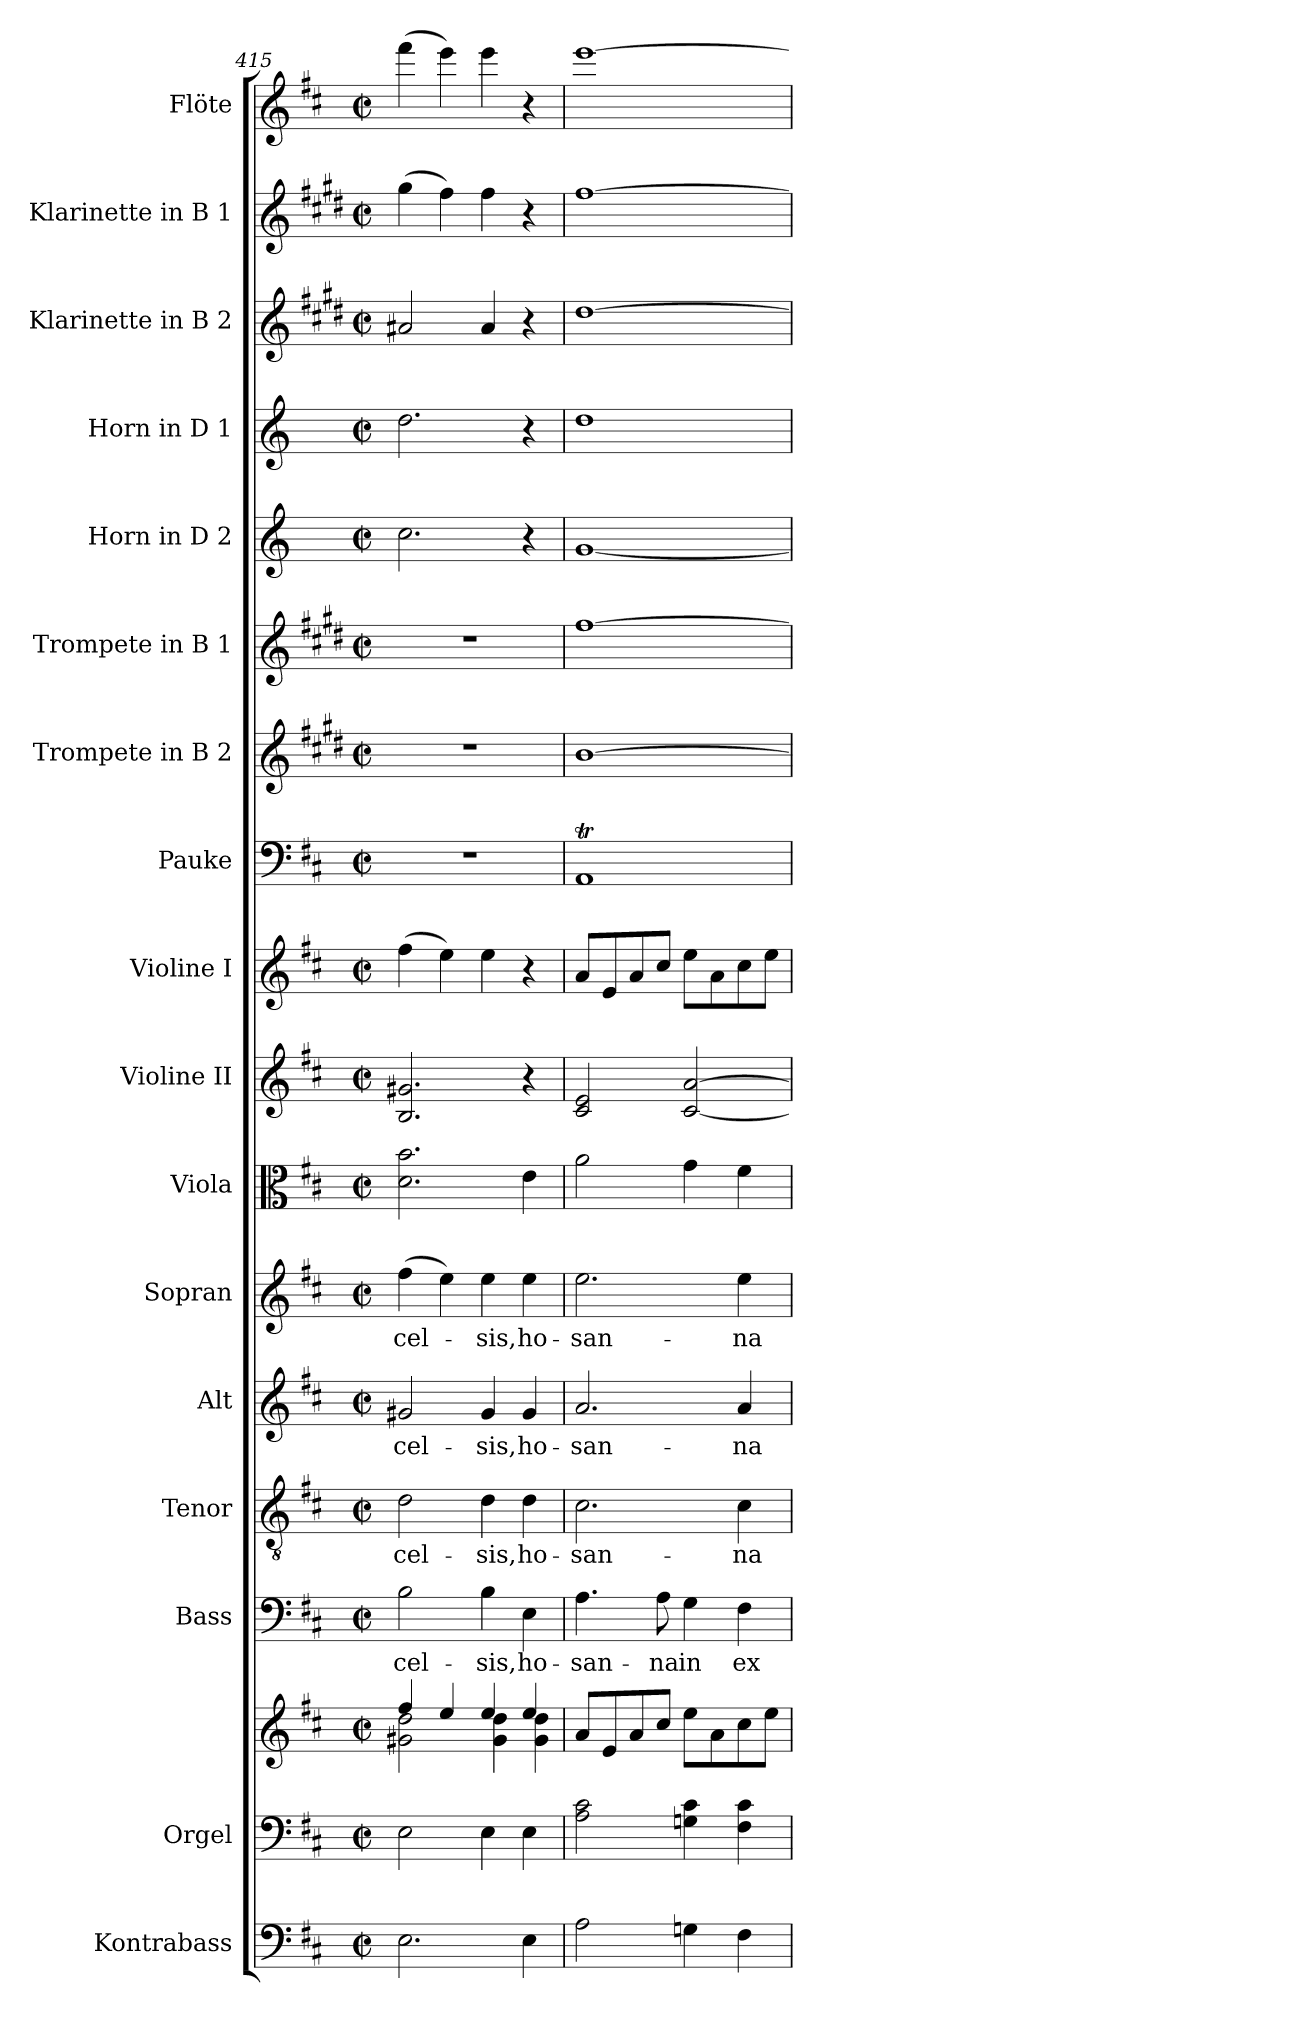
**kern	**kern	**kern	**kern	**text	**kern	**text	**kern	**text	**kern	**text	**kern	**kern	**kern	**kern	**kern	**kern	**kern	**kern	**kern	**kern	**kern
*part17	*part16	*part16	*part15	*part15	*part14	*part14	*part13	*part13	*part12	*part12	*part11	*part10	*part9	*part8	*part7	*part6	*part5	*part4	*part3	*part2	*part1
*staff18	*staff17	*staff16	*staff15	*staff15	*staff14	*staff14	*staff13	*staff13	*staff12	*staff12	*staff11	*staff10	*staff9	*staff8	*staff7	*staff6	*staff5	*staff4	*staff3	*staff2	*staff1
*I"Kontrabass	*I"Orgel	*	*I"Bass	*	*I"Tenor	*	*I"Alt	*	*I"Sopran	*	*I"Viola	*I"Violine II	*I"Violine I	*I"Pauke	*I"Trompete in B 2	*I"Trompete in B 1	*I"Horn in D 2	*I"Horn in D 1	*I"Klarinette in B 2	*I"Klarinette in B 1	*I"Flöte
*I'Kb.	*I'Org.	*	*I'B	*	*I'T	*	*I'A	*	*I'S	*	*I'Vla.	*I'Vl. II	*I'Vl. I	*I'Pk.	*I'Trp. 2	*I'Trp. 1	*I'Hrn. 2	*I'Hrn. 1	*I'Kl. 2	*I'Kl. 1	*I'Fl.
*clefF4	*clefF4	*clefG2	*clefF4	*	*clefGv2	*	*clefG2	*	*clefG2	*	*clefC3	*clefG2	*clefG2	*clefF4	*clefG2	*clefG2	*clefG2	*clefG2	*clefG2	*clefG2	*clefG2
*ITrd7c12	*	*	*	*	*	*	*	*	*	*	*	*	*	*	*ITrd1c2	*ITrd1c2	*ITrd-1c-2	*ITrd-1c-2	*ITrd1c2	*ITrd1c2	*
*k[f#c#]	*k[f#c#]	*k[f#c#]	*k[f#c#]	*	*k[f#c#]	*	*k[f#c#]	*	*k[f#c#]	*	*k[f#c#]	*k[f#c#]	*k[f#c#]	*k[f#c#]	*k[f#c#]	*k[f#c#]	*k[f#c#]	*k[f#c#]	*k[f#c#]	*k[f#c#]	*k[f#c#]
*D:	*D:	*D:	*D:	*	*D:	*	*D:	*	*D:	*	*D:	*D:	*D:	*D:	*D:	*D:	*D:	*D:	*D:	*D:	*D:
*M2/2	*M2/2	*M2/2	*M2/2	*	*M2/2	*	*M2/2	*	*M2/2	*	*M2/2	*M2/2	*M2/2	*M2/2	*M2/2	*M2/2	*M2/2	*M2/2	*M2/2	*M2/2	*M2/2
*met(c|)	*met(c|)	*met(c|)	*met(c|)	*	*met(c|)	*	*met(c|)	*	*met(c|)	*	*met(c|)	*met(c|)	*met(c|)	*met(c|)	*met(c|)	*met(c|)	*met(c|)	*met(c|)	*met(c|)	*met(c|)	*met(c|)
=415	=415	=415	=415	=415	=415	=415	=415	=415	=415	=415	=415	=415	=415	=415	=415	=415	=415	=415	=415	=415	=415
*	*	*^	*	*	*	*	*	*	*	*	*	*	*	*	*	*	*	*	*	*	*
!	!	!	!	!	!LO:LY:b	!	!LO:LY:b	!	!LO:LY:b	!	!LO:LY:b	!	!	!	!	!	!	!	!	!	!	!
2.EE\	2E\	4ff#/	2g#X\ 2dd\	2B\	-cel-	2d\	-cel-	2g#X/	-cel-	(>4ff#\	-cel-	2.d\ 2.b\	2.B/ 2.g#X/	(>4ff#\	1r	1r	1r	2.dd\	2.ee\	2g#X/	(>4ff#\	(>4fff#\
.	.	4ee/	.	.	.	.	.	.	.	4ee\)	.	.	.	4ee\)	.	.	.	.	.	.	4ee\)	4eee\)
!	!	!	!	!	!LO:LY:b	!	!LO:LY:b	!	!LO:LY:b	!	!LO:LY:b	!	!	!	!	!	!	!	!	!	!	!
.	4E\	4ee/	4g#\ 4dd\	4B\	-sis,	4d\	-sis,	4g#/	-sis,	4ee\	-sis,	.	.	4ee\	.	.	.	.	.	4g#/	4ee\	4eee\
!	!	!	!	!	!LO:LY:b	!	!LO:LY:b	!	!LO:LY:b	!	!LO:LY:b	!	!	!	!	!	!	!	!	!	!	!
4EE\	4E\	4ee/	4g#\ 4dd\	4E\	ho-	4d\	ho-	4g#/	ho-	4ee\	ho-	4e\	4r	4r	.	.	.	4r	4r	4r	4r	4r
=416	=416	=416	=416	=416	=416	=416	=416	=416	=416	=416	=416	=416	=416	=416	=416	=416	=416	=416	=416	=416	=416	=416
!	!	!	!	!	!LO:LY:b	!	!LO:LY:b	!	!LO:LY:b	!	!LO:LY:b	!	!	!	!	!	!	!	!	!	!	!
*	*	*v	*v	*	*	*	*	*	*	*	*	*	*	*	*	*	*	*	*	*	*	*
2AA\	2A\ 2c#\	8a/L	4.A\	-san-	2.c#\	-san-	2.a/	-san-	2.ee\	-san-	2a\	2c#/ 2e/	8a/L	1AAT	[1a	[1ee	[1a	1ee	[1cc#	[1ee	[1eee
.	.	8e/	.	.	.	.	.	.	.	.	.	.	8e/	.	.	.	.	.	.	.	.
.	.	8a/	.	.	.	.	.	.	.	.	.	.	8a/	.	.	.	.	.	.	.	.
!	!	!	!	!LO:LY:b	!	!	!	!	!	!	!	!	!	!	!	!	!	!	!	!	!
.	.	8cc#/J	8A\	-na	.	.	.	.	.	.	.	.	8cc#/J	.	.	.	.	.	.	.	.
!	!	!	!	!LO:LY:b	!	!	!	!	!	!	!	!	!	!	!	!	!	!	!	!	!
4GGn\	4Gn\ 4c#\	8ee\L	4G\	in	.	.	.	.	.	.	4g\	[2c#/ [2a/	8ee\L	.	.	.	.	.	.	.	.
.	.	8a\	.	.	.	.	.	.	.	.	.	.	8a\	.	.	.	.	.	.	.	.
!	!	!	!	!LO:LY:b	!	!LO:LY:b	!	!LO:LY:b	!	!LO:LY:b	!	!	!	!	!	!	!	!	!	!	!
4FF#\	4F#\ 4c#\	8cc#\	4F#\	ex-	4c#\	-na	4a/	-na	4ee\	-na	4f#\	.	8cc#\	.	.	.	.	.	.	.	.
.	.	8ee\J	.	.	.	.	.	.	.	.	.	.	8ee\J	.	.	.	.	.	.	.	.
=	=	=	=	=	=	=	=	=	=	=	=	=	=	=	=	=	=	=	=	=	=
*-	*-	*-	*-	*-	*-	*-	*-	*-	*-	*-	*-	*-	*-	*-	*-	*-	*-	*-	*-	*-	*-
